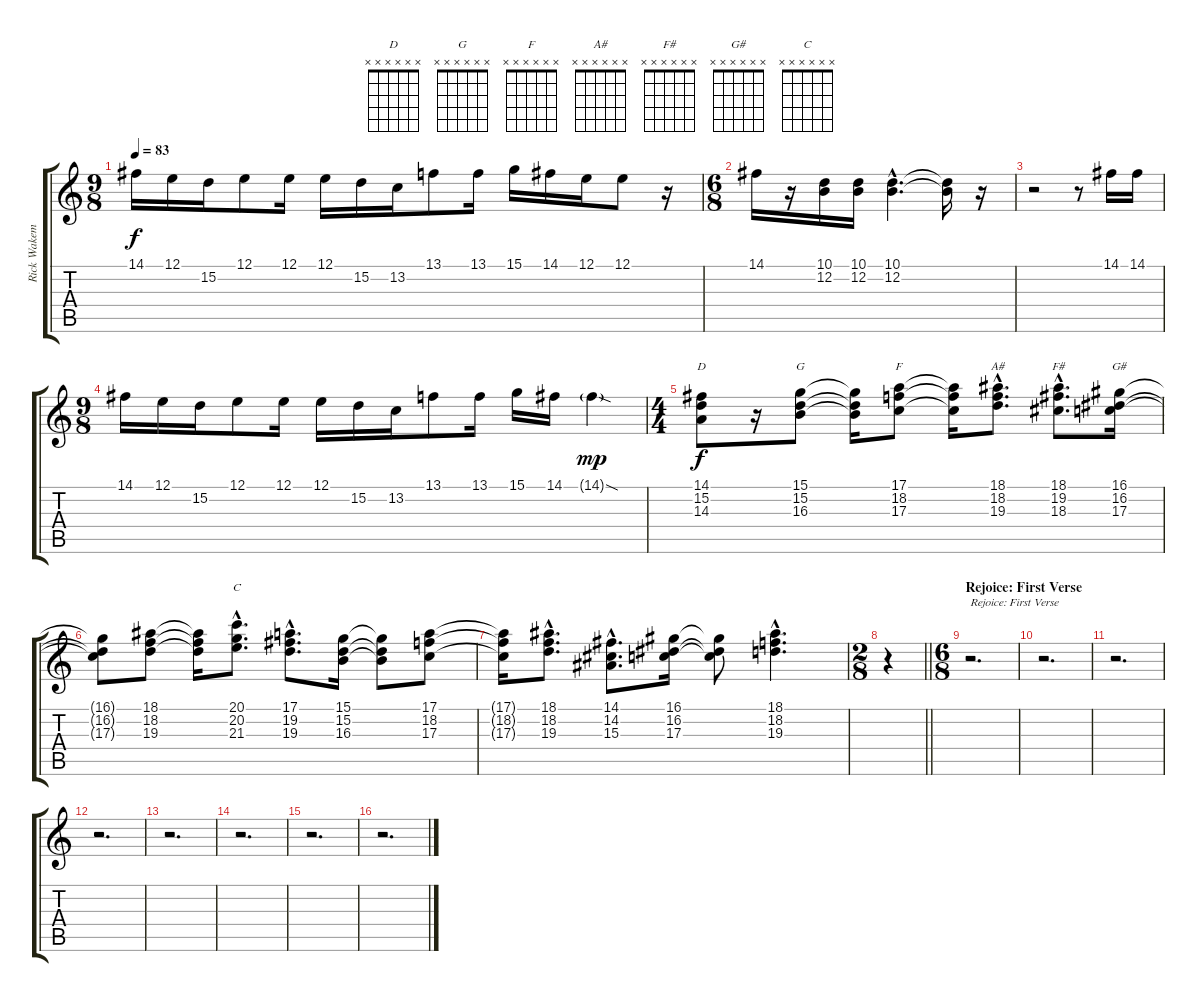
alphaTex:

\track ("Rick Wakeman" "Rick Wakem") {instrument pad3polysynth}
\staff {score tabs}
\tuning (E4 B3 G3 D3 A2 E2) {hide}
\chord ("D" x x x x x x) {firstfret 0}
\chord ("G" x x x x x x) {firstfret 0}
\chord ("F" x x x x x x) {firstfret 0}
\chord ("A#" x x x x x x) {firstfret 0}
\chord ("F#" x x x x x x) {firstfret 0}
\chord ("G#" x x x x x x) {firstfret 0}
\chord ("C" x x x x x x) {firstfret 0}
\ts (9 8)
\tempo 83
\clef g2
\ks c
14.1.16{dy f} 12.1.16 15.2.16 12.1.8 12.1.16 12.1.16 15.2.16 13.2.16 13.1.8 13.1.16 15.1.16 14.1.16 12.1.16 12.1.8 r.16 |
\ts (6 8)
14.1.16 r.16 (10.1 12.2).16 (10.1 12.2).16 (10.1{hac} 12.2{hac}).4{d} (10.1{t} 12.2{t}).16 r.16 |
r.2 r.8 14.1.16 14.1.16 |
\ts (9 8)
14.1.16 12.1.16 15.2.16 12.1.8 12.1.16 12.1.16 15.2.16 13.2.16 13.1.8 13.1.16 15.1.16 14.1.16 14.1{sod g}.4{dy mp} |
\ts (4 4)
(14.1 15.2 14.3).8{ch "D" dy f} r.16 (15.1 15.2 16.3).8{ch "G"} (15.1{t} 15.2{t} 16.3{t}).16 (17.1 18.2 17.3).8{ch "F"} (17.1{t} 18.2{t} 17.3{t}).16 (18.1{hac} 18.2{hac} 19.3{hac}).8{d ch "A#"} (18.1{hac} 19.2{hac} 18.3{hac}).8{d ch "F#"} (16.1 16.2 17.3).16{ch "G#"} |
(16.1{t} 16.2{t} 17.3{t}).8 (18.1 18.2 19.3).8 (18.1{t} 18.2{t} 19.3{t}).16 (20.1{hac} 20.2{hac} 21.3{hac}).8{d ch "C"} (17.1{hac} 19.2{hac} 19.3{hac}).8{d} (15.1 15.2 16.3).16 (15.1{t} 15.2{t} 16.3{t}).8 (17.1 18.2 17.3).8 |
(17.1{t} 18.2{t} 17.3{t}).16 (18.1{hac} 18.2{hac} 19.3{hac}).8{d} (14.1{hac} 14.2{hac} 15.3{hac}).8{d} (16.1 16.2 17.3).16 (16.1{t} 16.2{t} 17.3{t}).8 (18.1{hac} 18.2{hac} 19.3{hac}).4{d} |
\ts (2 8)
\barLineRight lightlight
r.4 |
\ts (6 8)
\section ("" "Rejoice: First Verse")
r.2{d txt "Rejoice: First Verse"} |
r.2{d} |
r.2{d} |
r.2{d} |
r.2{d} |
r.2{d} |
r.2{d} |
r.2{d}
